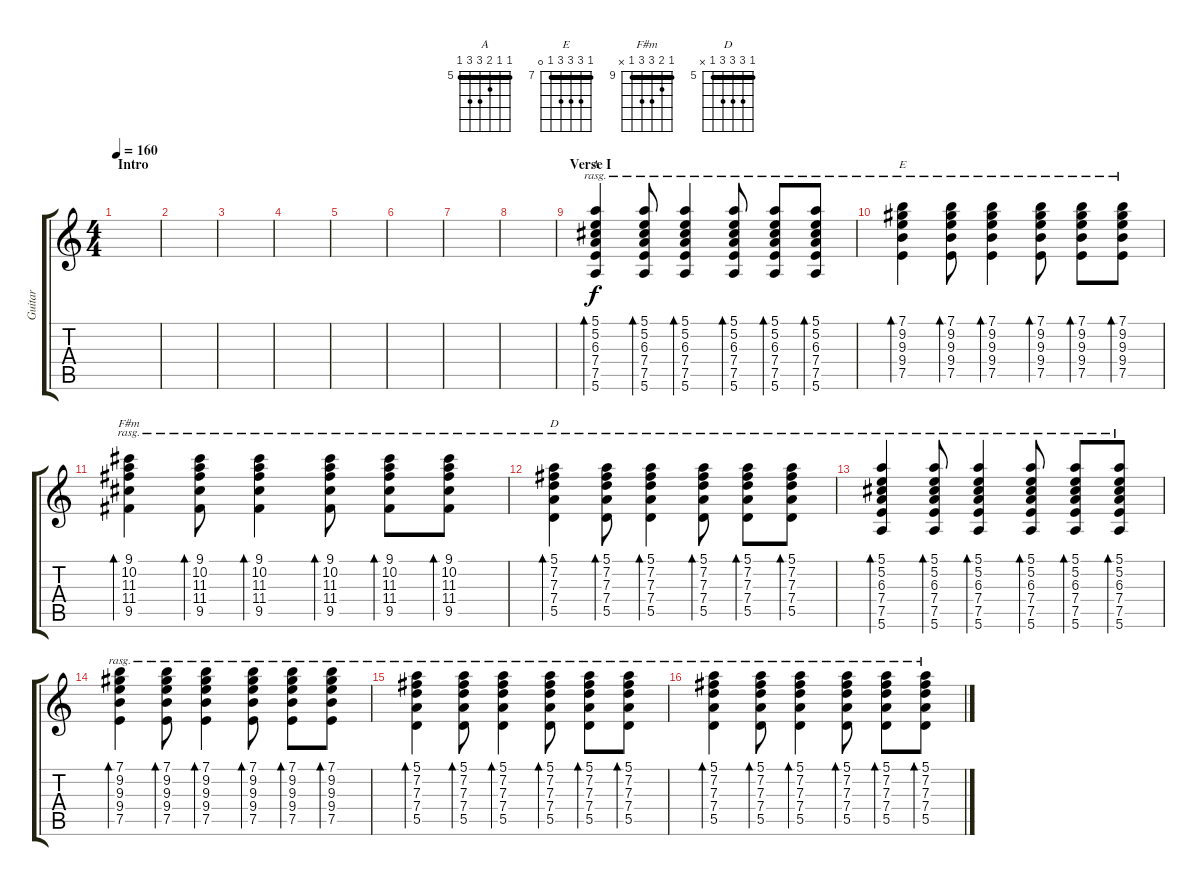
\track ("Guitar" "Guitar") {instrument acousticguitarsteel}
\staff {score tabs}
\tuning (E4 B3 G3 D3 A2 E2) {hide}
\chord ("A" 5 5 6 7 7 5) {firstfret 5 barre 5}
\chord ("E" 7 9 9 9 7 0) {firstfret 7 barre 7}
\chord ("F#m" 9 10 11 11 9 x) {firstfret 9 barre 9}
\chord ("D" 5 7 7 7 5 x) {firstfret 5 barre 5}
\ts (4 4)
\section ("" "Intro")
\tempo 160
\clef g2
\ks c
|
|
|
|
|
|
|
|
\section ("" "Verse I")
(5.1 5.2 6.3 7.4 7.5 5.6).4{bd 30 ch "A" rasg ii} (5.1 5.2 6.3 7.4 7.5 5.6).8{bd 30 rasg ii} (5.1 5.2 6.3 7.4 7.5 5.6).4{bd 30 rasg ii} (5.1 5.2 6.3 7.4 7.5 5.6).8{bd 30 rasg ii} (5.1 5.2 6.3 7.4 7.5 5.6).8{bd 30 rasg ii} (5.1 5.2 6.3 7.4 7.5 5.6).8{bd 30 rasg ii} |
(7.1 9.2 9.3 9.4 7.5).4{bd 30 ch "E" rasg ii} (7.1 9.2 9.3 9.4 7.5).8{bd 30 rasg ii} (7.1 9.2 9.3 9.4 7.5).4{bd 30 rasg ii} (7.1 9.2 9.3 9.4 7.5).8{bd 30 rasg ii} (7.1 9.2 9.3 9.4 7.5).8{bd 30 rasg ii} (7.1 9.2 9.3 9.4 7.5).8{bd 30 rasg ii} |
(9.1 10.2 11.3 11.4 9.5).4{bd 30 ch "F#m" rasg ii} (9.1 10.2 11.3 11.4 9.5).8{bd 30 rasg ii} (9.1 10.2 11.3 11.4 9.5).4{bd 30 rasg ii} (9.1 10.2 11.3 11.4 9.5).8{bd 30 rasg ii} (9.1 10.2 11.3 11.4 9.5).8{bd 30 rasg ii} (9.1 10.2 11.3 11.4 9.5).8{bd 30 rasg ii} |
(5.1 7.2 7.3 7.4 5.5).4{bd 30 ch "D" rasg ii} (5.1 7.2 7.3 7.4 5.5).8{bd 30 rasg ii} (5.1 7.2 7.3 7.4 5.5).4{bd 30 rasg ii} (5.1 7.2 7.3 7.4 5.5).8{bd 30 rasg ii} (5.1 7.2 7.3 7.4 5.5).8{bd 30 rasg ii} (5.1 7.2 7.3 7.4 5.5).8{bd 30 rasg ii} |
(5.1 5.2 6.3 7.4 7.5 5.6).4{bd 30 rasg ii} (5.1 5.2 6.3 7.4 7.5 5.6).8{bd 30 rasg ii} (5.1 5.2 6.3 7.4 7.5 5.6).4{bd 30 rasg ii} (5.1 5.2 6.3 7.4 7.5 5.6).8{bd 30 rasg ii} (5.1 5.2 6.3 7.4 7.5 5.6).8{bd 30 rasg ii} (5.1 5.2 6.3 7.4 7.5 5.6).8{bd 30 rasg ii} |
(7.1 9.2 9.3 9.4 7.5).4{bd 30 rasg ii} (7.1 9.2 9.3 9.4 7.5).8{bd 30 rasg ii} (7.1 9.2 9.3 9.4 7.5).4{bd 30 rasg ii} (7.1 9.2 9.3 9.4 7.5).8{bd 30 rasg ii} (7.1 9.2 9.3 9.4 7.5).8{bd 30 rasg ii} (7.1 9.2 9.3 9.4 7.5).8{bd 30 rasg ii} |
(5.1 7.2 7.3 7.4 5.5).4{bd 30 rasg ii} (5.1 7.2 7.3 7.4 5.5).8{bd 30 rasg ii} (5.1 7.2 7.3 7.4 5.5).4{bd 30 rasg ii} (5.1 7.2 7.3 7.4 5.5).8{bd 30 rasg ii} (5.1 7.2 7.3 7.4 5.5).8{bd 30 rasg ii} (5.1 7.2 7.3 7.4 5.5).8{bd 30 rasg ii} |
(5.1 7.2 7.3 7.4 5.5).4{bd 30 rasg ii} (5.1 7.2 7.3 7.4 5.5).8{bd 30 rasg ii} (5.1 7.2 7.3 7.4 5.5).4{bd 30 rasg ii} (5.1 7.2 7.3 7.4 5.5).8{bd 30 rasg ii} (5.1 7.2 7.3 7.4 5.5).8{bd 30 rasg ii} (5.1 7.2 7.3 7.4 5.5).8{bd 30 rasg ii}
